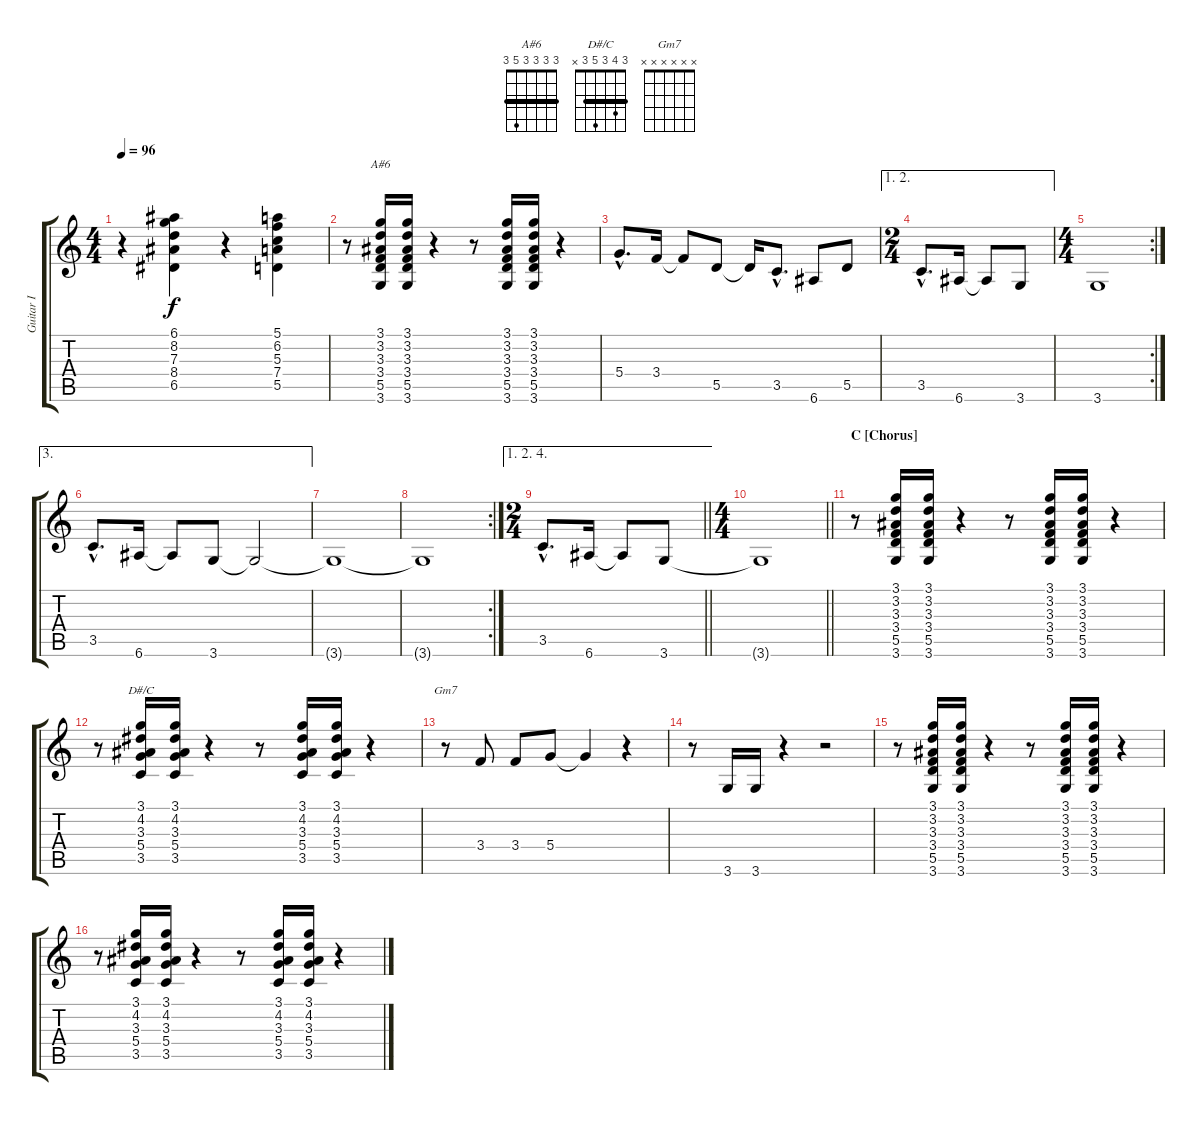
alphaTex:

\track ("Guitar I" "Guitar I") {instrument electricguitarclean}
\staff {score tabs}
\tuning (E4 B3 G3 D3 A2 E2) {hide}
\chord ("A#6" 3 3 3 3 5 3) {barre 3}
\chord ("D#/C" 3 4 3 5 3 x) {barre 3}
\chord ("Gm7" x x x x x x)
\ts (4 4)
\tempo 96
\clef g2
\ks c
r.4{dy f} (6.1 8.2 7.3 8.4 6.5).4 r.4 (5.1 6.2 5.3 7.4 5.5).4 |
r.8 (3.1 3.2 3.3 3.4 5.5 3.6).16{ch "A#6"} (3.1 3.2 3.3 3.4 5.5 3.6).16 r.4 r.8 (3.1 3.2 3.3 3.4 5.5 3.6).16 (3.1 3.2 3.3 3.4 5.5 3.6).16 r.4 |
5.4{hac}.8{d} 3.4.16 3.4{t}.8 5.5.8 5.5{t}.16 3.5{hac}.8{d} 6.6.8 5.5.8 |
\ae (1 2)
\ts (2 4)
3.5{hac}.8{d} 6.6.16 6.6{t}.8 3.6.8 |
\rc 2
\ts (4 4)
3.6.1 |
\ae 3
3.5{hac}.8{d} 6.6.16 6.6{t}.8 3.6.8 3.6{t}.2 |
3.6{t}.1 |
\rc 2
3.6{t}.1 |
\ae (1 2 4)
\ts (2 4)
\barLineRight lightlight
3.5{hac}.8{d} 6.6.16 6.6{t}.8 3.6.8 |
\ts (4 4)
\barLineRight lightlight
3.6{t}.1 |
\section ("" "C [Chorus]")
r.8 (3.1 3.2 3.3 3.4 5.5 3.6).16 (3.1 3.2 3.3 3.4 5.5 3.6).16 r.4 r.8 (3.1 3.2 3.3 3.4 5.5 3.6).16 (3.1 3.2 3.3 3.4 5.5 3.6).16 r.4 |
r.8 (3.1 4.2 3.3 5.4 3.5).16{ch "D#/C"} (3.1 4.2 3.3 5.4 3.5).16 r.4 r.8 (3.1 4.2 3.3 5.4 3.5).16 (3.1 4.2 3.3 5.4 3.5).16 r.4 |
r.8{ch "Gm7"} 3.4.8 3.4.8 5.4.8 5.4{t}.4 r.4 |
r.8 3.6.16 3.6.16 r.4 r.2 |
r.8 (3.1 3.2 3.3 3.4 5.5 3.6).16 (3.1 3.2 3.3 3.4 5.5 3.6).16 r.4 r.8 (3.1 3.2 3.3 3.4 5.5 3.6).16 (3.1 3.2 3.3 3.4 5.5 3.6).16 r.4 |
r.8 (3.1 4.2 3.3 5.4 3.5).16 (3.1 4.2 3.3 5.4 3.5).16 r.4 r.8 (3.1 4.2 3.3 5.4 3.5).16 (3.1 4.2 3.3 5.4 3.5).16 r.4
